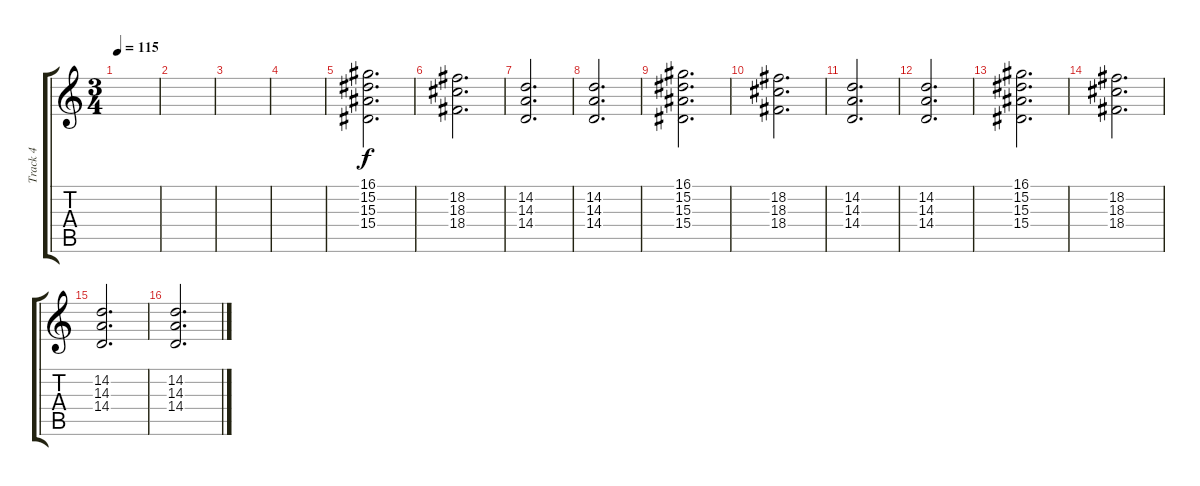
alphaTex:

\track ("Track 4" "Track 4") {instrument stringensemble1}
\staff {score tabs}
\tuning (E4 C4 G3 C3 G2 C2) {hide}
\ts (3 4)
\tempo 115
\clef g2
\ks c
|
|
|
|
(16.1 15.2 15.3 15.4).2{d} |
(18.2 18.3 18.4).2{d} |
(14.2 14.3 14.4).2{d} |
(14.2 14.3 14.4).2{d} |
(16.1 15.2 15.3 15.4).2{d} |
(18.2 18.3 18.4).2{d} |
(14.2 14.3 14.4).2{d} |
(14.2 14.3 14.4).2{d} |
(16.1 15.2 15.3 15.4).2{d} |
(18.2 18.3 18.4).2{d} |
(14.2 14.3 14.4).2{d} |
(14.2 14.3 14.4).2{d}
